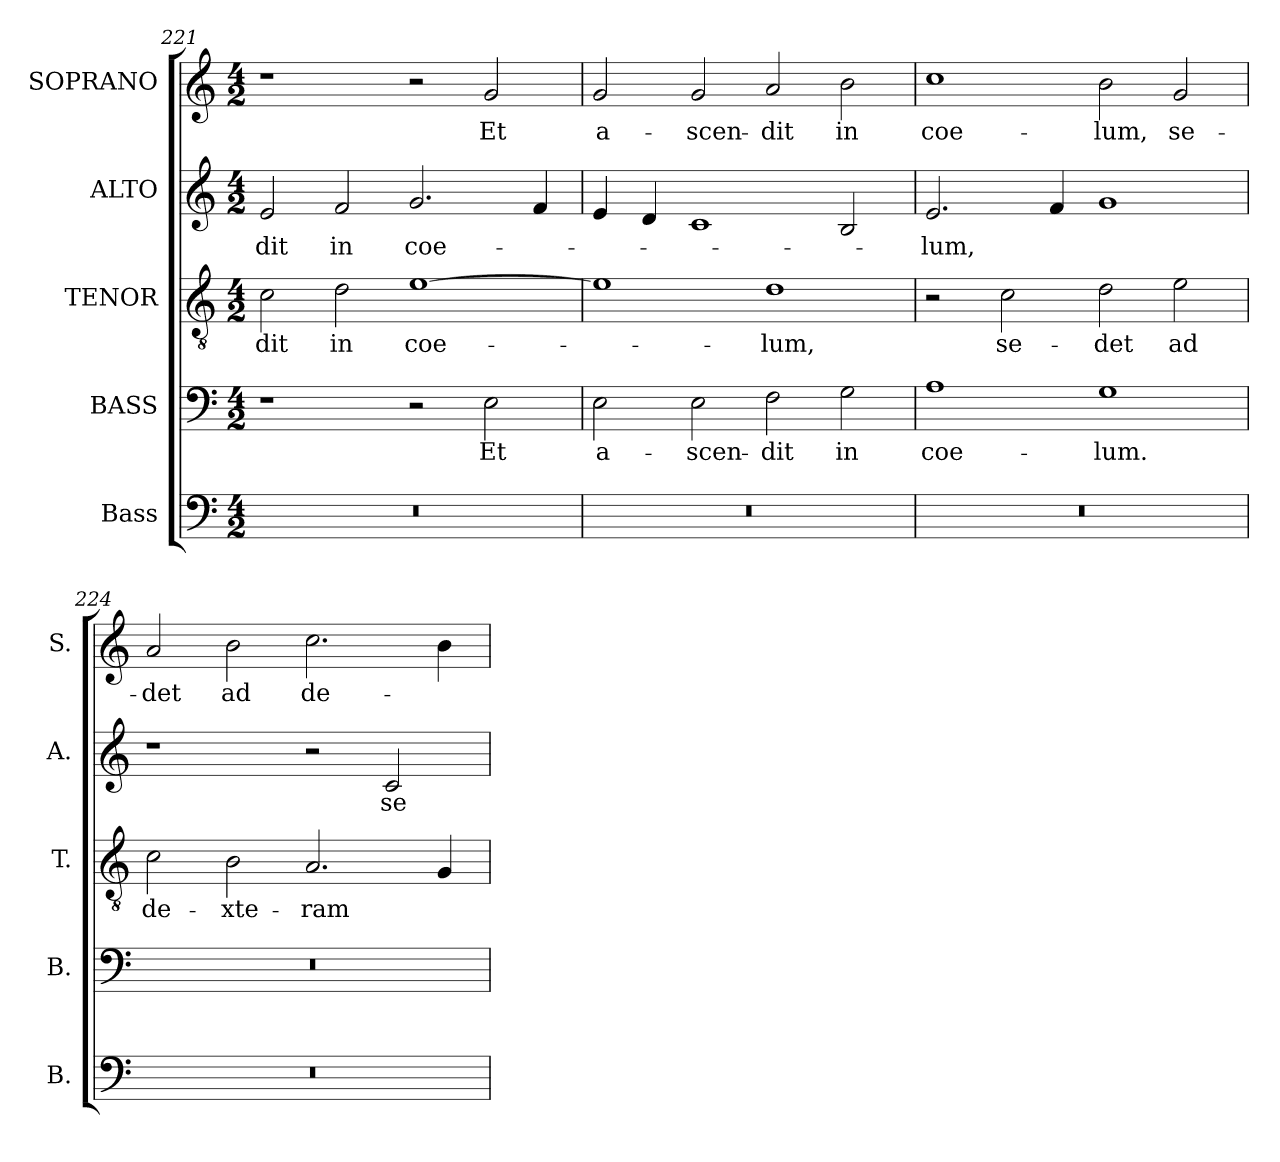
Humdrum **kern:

**kern	**kern	**text	**kern	**text	**kern	**text	**kern	**text
*part5	*part4	*part4	*part3	*part3	*part2	*part2	*part1	*part1
*staff5	*staff4	*staff4	*staff3	*staff3	*staff2	*staff2	*staff1	*staff1
*I"Bass	*I"BASS	*	*I"TENOR	*	*I"ALTO	*	*I"SOPRANO	*
*I'B.	*I'B.	*	*I'T.	*	*I'A.	*	*I'S.	*
*clefF4	*clefF4	*	*clefGv2	*	*clefG2	*	*clefG2	*
*	*	*	*ITrd7c12	*	*	*	*	*
*k[]	*k[]	*	*k[]	*	*k[]	*	*k[]	*
*C:	*C:	*	*C:	*	*C:	*	*C:	*
*M4/2	*M4/2	*	*M4/2	*	*M4/2	*	*M4/2	*
=221	=221	=221	=221	=221	=221	=221	=221	=221
!LO:N:vis=1	!	!	!	!	!	!	!	!
!	!	!	!	!LO:LY:b:color=#000000	!	!	!	!
!	!	!	!	!	!	!LO:LY:b:color=#000000	!	!
0r	1r	.	2Ci\	-dit	2ei/	-dit	1r	.
!	!	!	!	!LO:LY:b:color=#000000	!	!	!	!
!	!	!	!	!	!	!LO:LY:b:color=#000000	!	!
.	.	.	2Di\	in	2fi/	in	.	.
!	!	!	!	!LO:LY:b:color=#000000	!	!	!	!
!	!	!	!	!	!	!LO:LY:b:color=#000000	!	!
.	2r	.	[1Ei	coe-	2.gi/	coe-	2r	.
!	!	!LO:LY:b:color=#000000	!	!	!	!	!	!
!	!	!	!	!	!	!	!	!LO:LY:b:color=#000000
.	2Ei\	Et	.	.	.	.	2gi/	Et
.	.	.	.	.	4fi/	.	.	.
=222	=222	=222	=222	=222	=222	=222	=222	=222
!LO:N:vis=1	!	!	!	!	!	!	!	!
!	!	!LO:LY:b:color=#000000	!	!	!	!	!	!
!	!	!	!	!	!	!	!	!LO:LY:b:color=#000000
0r	2Ei\	a-	1Ei]	.	4ei/	.	2gi/	a-
.	.	.	.	.	4di/	.	.	.
!	!	!LO:LY:b:color=#000000	!	!	!	!	!	!
!	!	!	!	!	!	!	!	!LO:LY:b:color=#000000
.	2Ei\	-scen-	.	.	1ci	.	2gi/	-scen-
!	!	!LO:LY:b:color=#000000	!	!	!	!	!	!
!	!	!	!	!LO:LY:b:color=#000000	!	!	!	!
!	!	!	!	!	!	!	!	!LO:LY:b:color=#000000
.	2Fi\	-dit	1Di	-lum,	.	.	2ai/	-dit
!	!	!LO:LY:b:color=#000000	!	!	!	!	!	!
!	!	!	!	!	!	!	!	!LO:LY:b:color=#000000
.	2Gi\	in	.	.	2Bi/	.	2bi\	in
=223	=223	=223	=223	=223	=223	=223	=223	=223
!LO:N:vis=1	!	!	!	!	!	!	!	!
!	!	!LO:LY:b:color=#000000	!	!	!	!	!	!
!	!	!	!	!	!	!LO:LY:b:color=#000000	!	!
!	!	!	!	!	!	!	!	!LO:LY:b:color=#000000
0r	1Ai	coe-	2r	.	2.ei/	-lum,	1cci	coe-
!	!	!	!	!LO:LY:b:color=#000000	!	!	!	!
.	.	.	2Ci\	se-	.	.	.	.
.	.	.	.	.	4fi/	.	.	.
!	!	!LO:LY:b:color=#000000	!	!	!	!	!	!
!	!	!	!	!LO:LY:b:color=#000000	!	!	!	!
!	!	!	!	!	!	!	!	!LO:LY:b:color=#000000
.	1Gi	-lum.	2Di\	-det	1gi	.	2bi\	-lum,
!	!	!	!	!LO:LY:b:color=#000000	!	!	!	!
!	!	!	!	!	!	!	!	!LO:LY:b:color=#000000
.	.	.	2Ei\	ad	.	.	2gi/	se-
=224	=224	=224	=224	=224	=224	=224	=224	=224
!LO:N:vis=1	!LO:N:vis=1	!	!	!	!	!	!	!
!	!	!	!	!LO:LY:b:color=#000000	!	!	!	!
!	!	!	!	!	!	!	!	!LO:LY:b:color=#000000
0r	0r	.	2Ci\	de-	1r	.	2ai/	-det
!	!	!	!	!LO:LY:b:color=#000000	!	!	!	!
!	!	!	!	!	!	!	!	!LO:LY:b:color=#000000
.	.	.	2BBi\	-xte-	.	.	2bi\	ad
!	!	!	!	!LO:LY:b:color=#000000	!	!	!	!
!	!	!	!	!	!	!	!	!LO:LY:b:color=#000000
.	.	.	2.AAi/	-ram	2r	.	2.cci\	de-
!	!	!	!	!	!	!LO:LY:b:color=#000000	!	!
.	.	.	.	.	2ci/	se-	.	.
.	.	.	4GGi/	.	.	.	4bi\	.
=	=	=	=	=	=	=	=	=
*-	*-	*-	*-	*-	*-	*-	*-	*-
